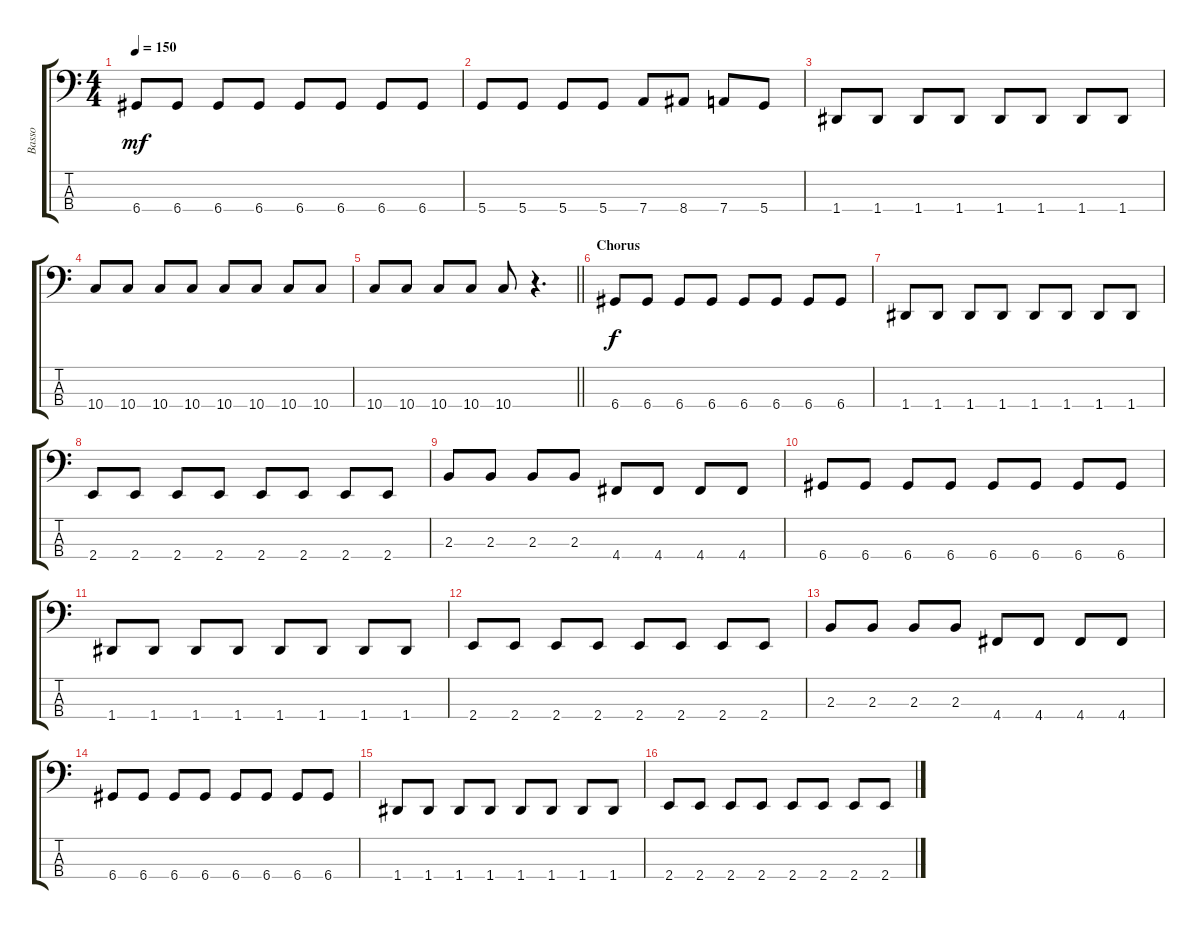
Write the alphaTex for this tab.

\track ("Basso" "Basso") {instrument electricbassfinger}
\staff {score tabs}
\tuning (G2 D2 A1 D1) {hide}
\ts (4 4)
\tempo 150
\clef f4
\ks c
6.4.8{dy mf} 6.4.8 6.4.8 6.4.8 6.4.8 6.4.8 6.4.8 6.4.8 |
5.4.8 5.4.8 5.4.8 5.4.8 7.4.8 8.4.8 7.4.8 5.4.8 |
1.4.8 1.4.8 1.4.8 1.4.8 1.4.8 1.4.8 1.4.8 1.4.8 |
10.4.8 10.4.8 10.4.8 10.4.8 10.4.8 10.4.8 10.4.8 10.4.8 |
\barLineRight lightlight
10.4.8 10.4.8 10.4.8 10.4.8 10.4.8 r.4{d} |
\section ("" "Chorus")
6.4.8{dy f} 6.4.8 6.4.8 6.4.8 6.4.8 6.4.8 6.4.8 6.4.8 |
1.4.8 1.4.8 1.4.8 1.4.8 1.4.8 1.4.8 1.4.8 1.4.8 |
2.4.8 2.4.8 2.4.8 2.4.8 2.4.8 2.4.8 2.4.8 2.4.8 |
2.3.8 2.3.8 2.3.8 2.3.8 4.4.8 4.4.8 4.4.8 4.4.8 |
6.4.8 6.4.8 6.4.8 6.4.8 6.4.8 6.4.8 6.4.8 6.4.8 |
1.4.8 1.4.8 1.4.8 1.4.8 1.4.8 1.4.8 1.4.8 1.4.8 |
2.4.8 2.4.8 2.4.8 2.4.8 2.4.8 2.4.8 2.4.8 2.4.8 |
2.3.8 2.3.8 2.3.8 2.3.8 4.4.8 4.4.8 4.4.8 4.4.8 |
6.4.8 6.4.8 6.4.8 6.4.8 6.4.8 6.4.8 6.4.8 6.4.8 |
1.4.8 1.4.8 1.4.8 1.4.8 1.4.8 1.4.8 1.4.8 1.4.8 |
2.4.8 2.4.8 2.4.8 2.4.8 2.4.8 2.4.8 2.4.8 2.4.8
